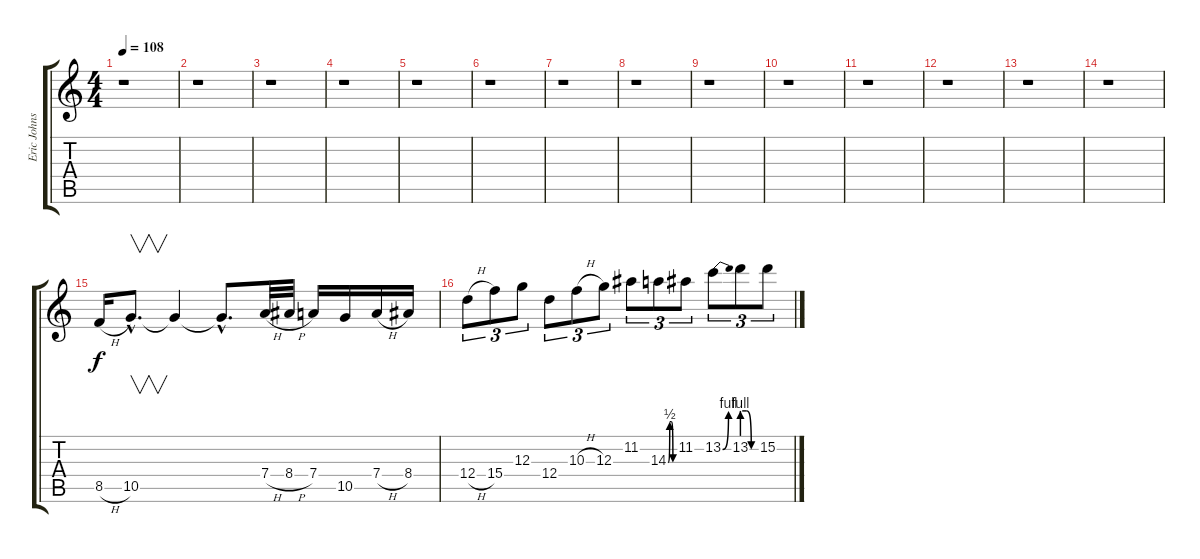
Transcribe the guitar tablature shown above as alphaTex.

\track ("Eric Johnson [Solo]" "Eric Johns") {instrument overdrivenguitar}
\staff {score tabs}
\tuning (E4 B3 G3 D3 A2 E2) {hide}
\ts (4 4)
\tempo 108
\clef g2
\ks c
r.1{dy f} |
r.1 |
r.1 |
r.1 |
r.1 |
r.1 |
r.1 |
r.1 |
r.1 |
r.1 |
r.1 |
r.1 |
r.1 |
r.1 |
8.5{h}.16 10.5{hac}.8{v d} 10.5{t}.4 10.5{hac t}.8{d} 7.4{h}.32 8.4{h}.32 7.4.16 10.5.16 7.4{h}.16 8.4.16 |
12.4{h}.8{tu (3 2)} 15.4.8{tu (3 2)} 12.3.8{tu (3 2)} 12.4.8{tu (3 2)} 10.3{h}.8{tu (3 2)} 12.3.8{tu (3 2)} 11.2.8{tu (3 2)} 14.3{be (custom 0 0 15 2 30 2 45 0 60 0)}.8{tu (3 2)} 11.2.8{tu (3 2)} 13.2{be (bend 0 0 60 4)}.8{tu (3 2)} 13.2{be (custom 0 4 20 4 40 0 60 0)}.8{tu (3 2)} 15.2.8{tu (3 2)}
